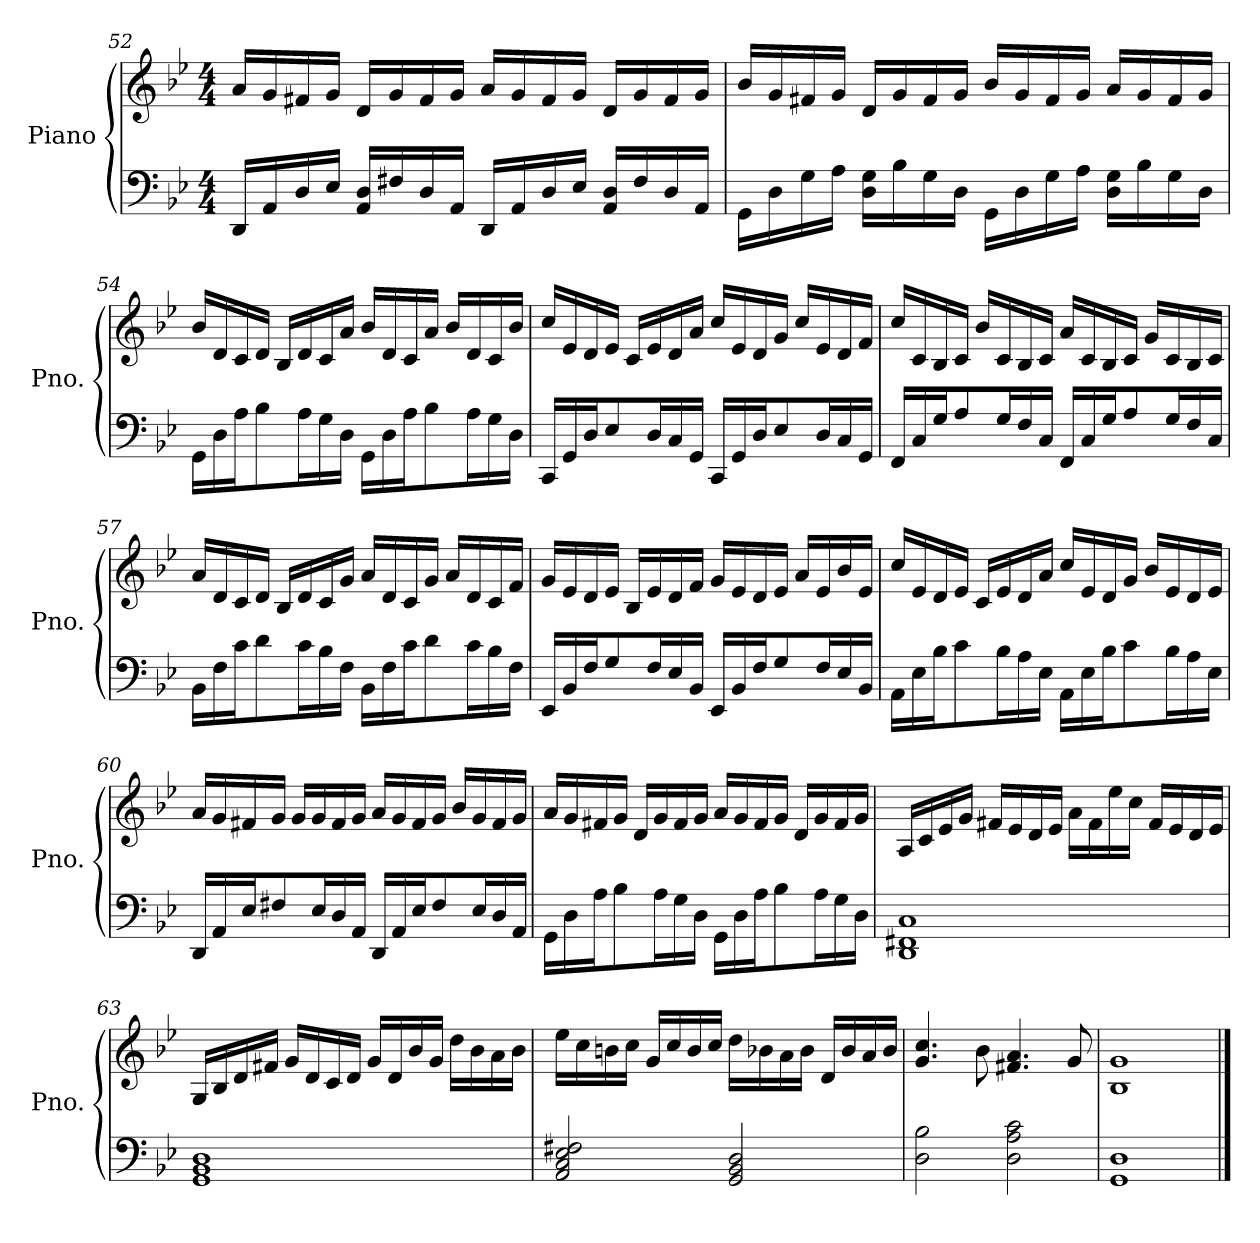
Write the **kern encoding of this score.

**kern	**kern
*part1	*part1
*staff2	*staff1
*I"Piano	*
*I'Pno.	*
!!LO:LB:g=z
*clefF4	*clefG2
*k[b-e-]	*k[b-e-]
*M4/4	*M4/4
=52	=52
16DD/LL	16a/LL
16AA/	16g/
16D/	16f#X/
16E-/JJ	16g/JJ
16AA/ 16D/LL	16d/LL
16F#X/	16g/
16D/	16f#/
16AA/JJ	16g/JJ
16DD/LL	16a/LL
16AA/	16g/
16D/	16f#/
16E-/JJ	16g/JJ
16AA/ 16D/LL	16d/LL
16F#/	16g/
16D/	16f#/
16AA/JJ	16g/JJ
=53	=53
16GG\LL	16b-/LL
16D\	16g/
16G\	16f#X/
16A\JJ	16g/JJ
16D\ 16G\LL	16d/LL
16B-\	16g/
16G\	16f#/
16D\JJ	16g/JJ
16GG\LL	16b-/LL
16D\	16g/
16G\	16f#/
16A\JJ	16g/JJ
16D\ 16G\LL	16a/LL
16B-\	16g/
16G\	16f#/
16D\JJ	16g/JJ
!!LO:LB:g=z
=54	=54
16GG\LL	16b-/LL
16D\	16d/
16A\J	16c/
8B-\	16d/JJ
.	16B-/LL
16A\L	16d/
16G\	16c/
16D\JJ	16a/JJ
16GG\LL	16b-/LL
16D\	16d/
16A\J	16c/
8B-\	16a/JJ
.	16b-/LL
16A\L	16d/
16G\	16c/
16D\JJ	16b-/JJ
=55	=55
16CC/LL	16cc/LL
16GG/	16e-/
16D/J	16d/
8E-/	16e-/JJ
.	16c/LL
16D/L	16e-/
16C/	16d/
16GG/JJ	16a/JJ
16CC/LL	16cc/LL
16GG/	16e-/
16D/J	16d/
8E-/	16g/JJ
.	16cc/LL
16D/L	16e-/
16C/	16d/
16GG/JJ	16f/JJ
!!LO:PB:g=z
=56	=56
16FF/LL	16cc/LL
16C/	16c/
16G/J	16B-/
8A/	16c/JJ
.	16b-/LL
16G/L	16c/
16F/	16B-/
16C/JJ	16c/JJ
16FF/LL	16a/LL
16C/	16c/
16G/J	16B-/
8A/	16c/JJ
.	16g/LL
16G/L	16c/
16F/	16B-/
16C/JJ	16c/JJ
=57	=57
16BB-\LL	16a/LL
16F\	16d/
16c\J	16c/
8d\	16d/JJ
.	16B-/LL
16c\L	16d/
16B-\	16c/
16F\JJ	16g/JJ
16BB-\LL	16a/LL
16F\	16d/
16c\J	16c/
8d\	16g/JJ
.	16a/LL
16c\L	16d/
16B-\	16c/
16F\JJ	16f/JJ
!!LO:LB:g=z
=58	=58
16EE-/LL	16g/LL
16BB-/	16e-/
16F/J	16d/
8G/	16e-/JJ
.	16B-/LL
16F/L	16e-/
16E-/	16d/
16BB-/JJ	16f/JJ
16EE-/LL	16g/LL
16BB-/	16e-/
16F/J	16d/
8G/	16e-/JJ
.	16a/LL
16F/L	16e-/
16E-/	16b-/
16BB-/JJ	16e-/JJ
=59	=59
16AA\LL	16cc/LL
16E-\	16e-/
16B-\J	16d/
8c\	16e-/JJ
.	16c/LL
16B-\L	16e-/
16A\	16d/
16E-\JJ	16a/JJ
16AA\LL	16cc/LL
16E-\	16e-/
16B-\J	16d/
8c\	16g/JJ
.	16b-/LL
16B-\L	16e-/
16A\	16d/
16E-\JJ	16e-/JJ
!!LO:LB:g=z
=60	=60
16DD/LL	16a/LL
16AA/	16g/
16E-/J	16f#X/
8F#X/	16g/JJ
.	16g/LL
16E-/L	16g/
16D/	16f#/
16AA/JJ	16g/JJ
16DD/LL	16a/LL
16AA/	16g/
16E-/J	16f#/
8F#/	16g/JJ
.	16b-/LL
16E-/L	16g/
16D/	16f#/
16AA/JJ	16g/JJ
=61	=61
16GG\LL	16a/LL
16D\	16g/
16A\J	16f#X/
8B-\	16g/JJ
.	16d/LL
16A\L	16g/
16G\	16f#/
16D\JJ	16g/JJ
16GG\LL	16a/LL
16D\	16g/
16A\J	16f#/
8B-\	16g/JJ
.	16d/LL
16A\L	16g/
16G\	16f#/
16D\JJ	16g/JJ
!!LO:LB:g=z
=62	=62
1DD 1FF#X 1C	16A/LL
.	16c/
.	16e-/
.	16g/JJ
.	16f#X/LL
.	16e-/
.	16d/
.	16e-/JJ
.	16a\LL
.	16f#\
.	16ee-\
.	16cc\JJ
.	16f#/LL
.	16e-/
.	16d/
.	16e-/JJ
=63	=63
1GG 1BB- 1D	16G/LL
.	16B-/
.	16d/
.	16f#X/JJ
.	16g/LL
.	16d/
.	16c/
.	16d/JJ
.	16g/LL
.	16d/
.	16b-/
.	16g/JJ
.	16dd\LL
.	16b-\
.	16a\
.	16b-\JJ
!!LO:LB:g=z
=64	=64
2AA/ 2C/ 2E-/ 2F#X/	16ee-\LL
.	16cc\
.	16bn\
.	16cc\JJ
.	16g/LL
.	16cc/
.	16b/
.	16cc/JJ
2GG/ 2BB-/ 2D/	16dd\LL
.	16b-X\
.	16a\
.	16b-\JJ
.	16d/LL
.	16b-/
.	16a/
.	16b-/JJ
=65	=65
2D\ 2B-\	4.g/ 4.cc/
.	8b-\
2D\ 2A\ 2c\	4.f#X/ 4.a/
.	8g/
=66	=66
1GG 1D	1B- 1g
==	==
*-	*-
